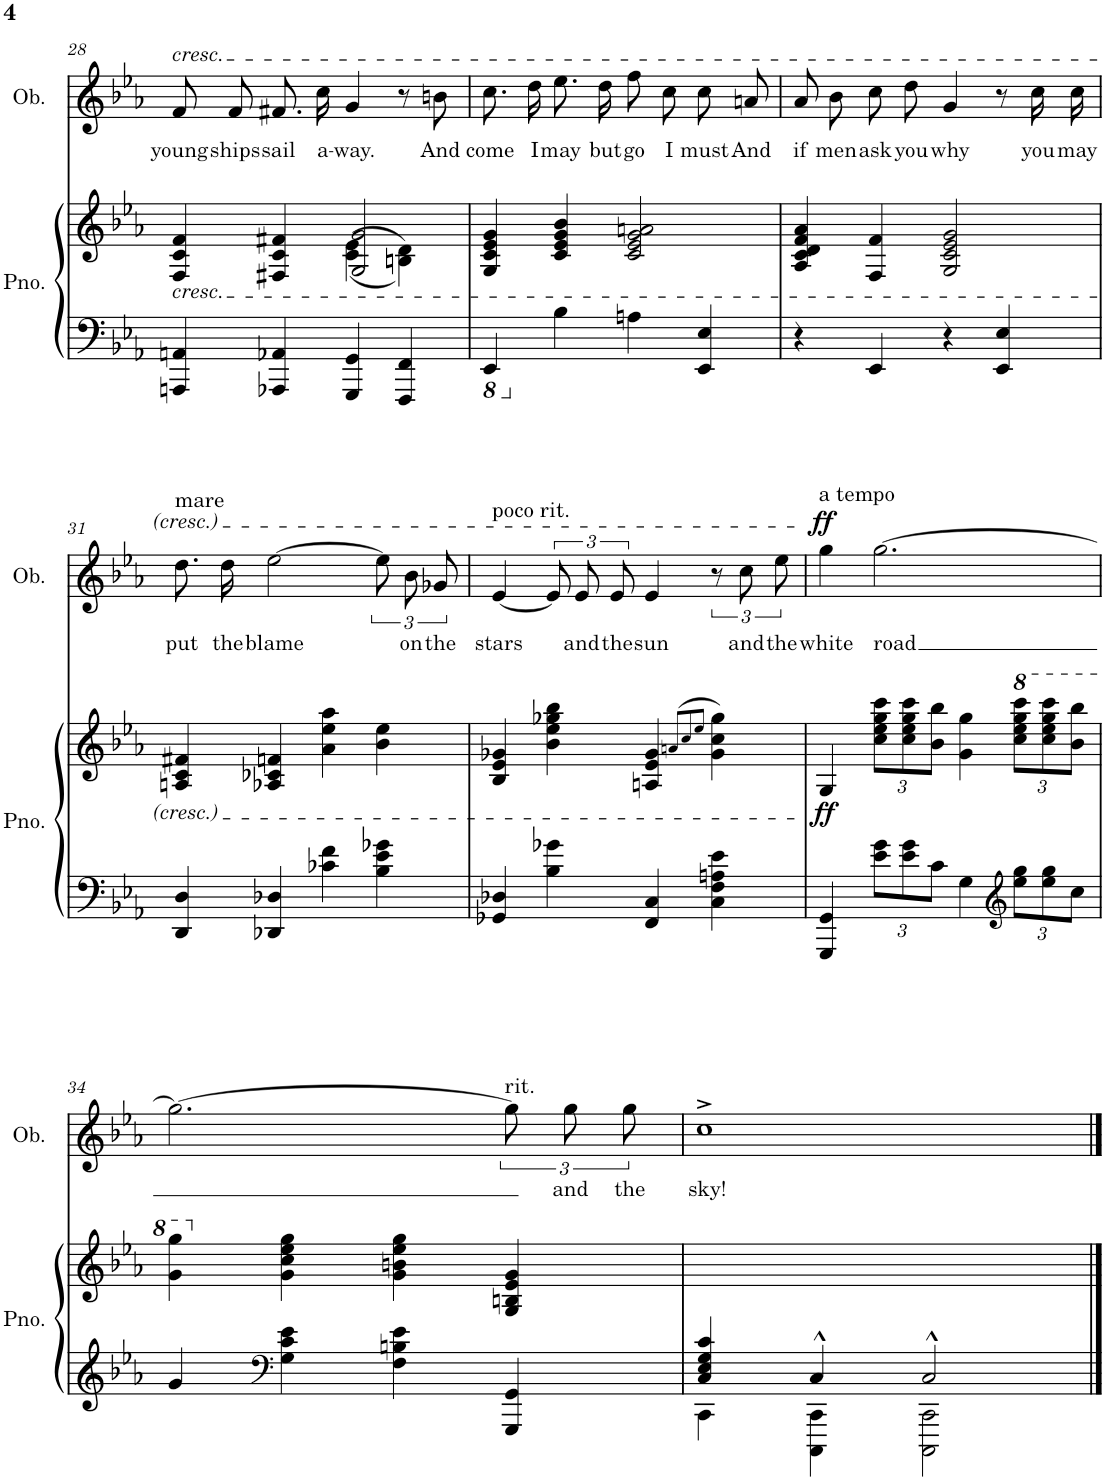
**kern	**kern	**dynam	**kern	**text	**dynam
*part2	*part2	*part2	*part1	*part1	*part1
*staff3	*staff2	*staff2/3	*staff1	*staff1	*staff1
*I"Piano	*	*	*I"Oboe	*	*
*I'Pno.	*	*	*I'Ob.	*	*
!!LO:PB:g=z
*clefF4	*clefG2	*	*clefG2	*	*
*k[b-e-a-]	*k[b-e-a-]	*	*k[b-e-a-]	*	*
*M4/4	*M4/4	*	*M4/4	*	*
*met(c)	*met(c)	*	*met(c)	*	*
=28	=28	=28	=28	=28	=28
*	*^	*	*	*	*
!	!	!	!	!LO:TX:a:i:t=cresc.	!	!
!	!LO:TX:b:i:t=cresc.	!	!	!	!	!
!	!	!	!	!	!LO:LY:b	!
4AAAn/ 4AAn/	4F/ 4c/ 4f/	2ryy	.	8f/L	young	.
!	!	!	!	!	!LO:LY:b	!
.	.	.	.	8f/J	ships	.
!	!	!	!	!	!LO:LY:b	!
4AAA-X/ 4AA-X/	4F#X/ 4c/ 4f#X/	.	.	8.f#X/L	sail	.
!	!	!	!	!	!LO:LY:b	!
.	.	.	.	16cc/Jk	a-	.
!	!	!	!	!	!LO:LY:b	!
4GGG/ 4GG/	2G/ 2g/	(>(4c\ 4e-\	.	4g/	-way.	.
4FFF/ 4FF/	.	4Bn\ 4d\))	.	8r	.	.
!	!	!	!	!	!LO:LY:b	!
.	.	.	.	8bn\	And	.
*	*v	*v	*	*	*	*
=29	=29	=29	=29	=29	=29
*8ba	*	*	*	*	*
!	!	!	!	!LO:LY:b	!
4EEE-/	4G/ 4c/ 4e-/ 4g/	.	8.cc\L	come	.
!	!	!	!	!LO:LY:b	!
.	.	.	16dd\Jk	I	.
*X8ba	*	*	*	*	*
!	!	!	!	!LO:LY:b	!
4B-\	4c/ 4e-/ 4g/ 4b-/	.	8.ee-\L	may	.
!	!	!	!	!LO:LY:b	!
.	.	.	16dd\Jk	but	.
!	!	!	!	!LO:LY:b	!
4An\	2c/ 2e-/ 2g/ 2an/	.	8ff\L	go	.
!	!	!	!	!LO:LY:b	!
.	.	.	8cc\J	I	.
!	!	!	!	!LO:LY:b	!
4EE-/ 4E-/	.	.	8cc\L	must	.
!	!	!	!	!LO:LY:b	!
.	.	.	8an\J	And	.
=30	=30	=30	=30	=30	=30
!	!	!	!	!LO:LY:b	!
4r	4A-/ 4c/ 4d/ 4f/ 4a-/	.	8a-/L	if	.
!	!	!	!	!LO:LY:b	!
.	.	.	8b-/J	men	.
!	!	!	!	!LO:LY:b	!
4EE-/	4F/ 4f/	.	8cc\L	ask	.
!	!	!	!	!LO:LY:b	!
.	.	.	8dd\J	you	.
!	!	!	!	!LO:LY:b	!
4r	2G/ 2c/ 2e-/ 2g/	.	4g/	why	.
4EE-/ 4E-/	.	.	8r	.	.
!	!	!	!	!LO:LY:b	!
.	.	.	16cc\LL	you	.
!	!	!	!	!LO:LY:b	!
.	.	.	16cc\JJ	may	.
!!LO:LB:g=z
=31	=31	=31	=31	=31	=31
!	!	!	!LO:TX:a:t=mare	!	!
!	!	!	!	!LO:LY:b	!
4DD/ 4D/	4An/ 4c/ 4f#X/	.	8.dd\L	put	.
!	!	!	!	!LO:LY:b	!
.	.	.	16dd\Jk	the	.
!	!	!	!	!LO:LY:b	!
4DD-X/ 4D-X/	4A-X/ 4c-X/ 4fn/	.	[2ee-\	blame	.
4c-X\ 4f\	4a-\ 4ee-\ 4aa-\	.	.	.	.
4B-\ 4e-\ 4g-X\	4b-\ 4ee-\	.	12ee-\L]	.	.
!	!	!	!	!LO:LY:b	!
.	.	.	12b-\	on	.
!	!	!	!	!LO:LY:b	!
.	.	.	12g-X\J	the	.
=32	=32	=32	=32	=32	=32
!	!	!	!LO:TX:a:t=poco rit.	!	!
!	!	!	!	!LO:LY:b	!
4GG-X/ 4D-X/	4B-/ 4e-/ 4g-X/	.	[4e-/	stars	.
4B-\ 4g-X\	4b-\ 4ee-\ 4gg-X\ 4bb-\	.	12e-/L]	.	.
!	!	!	!	!LO:LY:b	!
.	.	.	12e-/	and	.
!	!	!	!	!LO:LY:b	!
.	.	.	12e-/J	the	.
!	!	!	!	!LO:LY:b	!
4FF/ 4C/	4An/ 4e-/ 4g-/	.	4e-/	sun	.
.	(>8qan/L	.	.	.	.
.	8qcc/)	.	.	.	.
.	8qee-/J	.	.	.	.
4C\ 4F\ 4An\ 4e-\	4g-\ 4cc\ 4gg-\	.	12r	.	.
!	!	!	!	!LO:LY:b	!
.	.	.	12cc\L	and	.
!	!	!	!	!LO:LY:b	!
.	.	.	12ee-\J	the	.
=33	=33	=33	=33	=33	=33
!	!	!	!LO:TX:a:t=a tempo	!	!
!	!	!LO:DY:b	!	!LO:LY:b	!LO:DY:a
4GGG/ 4GG/	4G/	ff	4gg\	white	ff
*Xbrackettup	*Xbrackettup	*	*	*	*
!	!	!	!	!LO:LY:b	!
12e-\ 12g\L	12cc\ 12ee-\ 12gg\ 12ccc\L	.	[2.gg\	road	.
12e-\ 12g\	12cc\ 12ee-\ 12gg\ 12ccc\	.	.	.	.
12c\J	12b-\ 12bb-\J	.	.	.	.
4G\	4g\ 4gg\	.	.	.	.
*clefG2	*	*	*	*	*
*	*8va	*	*	*	*
12ee-\ 12gg\L	12ccc\ 12eee-\ 12ggg\ 12cccc\L	.	.	.	.
12ee-\ 12gg\	12ccc\ 12eee-\ 12ggg\ 12cccc\	.	.	.	.
12cc\J	12bb-\ 12bbb-\J	.	.	.	.
!!LO:LB:g=z
=34	=34	=34	=34	=34	=34
4g/	4gg\ 4ggg\	.	2.gg\_	.	.
*clefF4	*	*	*	*	*
*	*X8va	*	*	*	*
4G\ 4c\ 4e-\	4g\ 4cc\ 4ee-\ 4gg\	.	.	.	.
4F\ 4Bn\ 4e-\	4g\ 4bn\ 4ee-\ 4gg\	.	.	.	.
!	!	!	!LO:TX:a:t=rit.	!	!
4GGG/ 4GG/	4G/ 4Bn/ 4e-/ 4g/	.	12gg\L]	.	.
!	!	!	!	!LO:LY:b	!
.	.	.	12gg\	and	.
!	!	!	!	!LO:LY:b	!
.	.	.	12gg\J	the	.
=35	=35	=35	=35	=35	=35
*^	*	*	*	*	*
!	!	!	!	!	!LO:LY:b	!
4C/ 4E-/ 4G/ 4c/	4CC\	1ryy	.	1cc^	sky!	.
4C^^/	4CCC\ 4CC\	.	.	.	.	.
2C^^/	2CCC\ 2CC\	.	.	.	.	.
*v	*v	*	*	*	*	*
==	==	==	==	==	==
*-	*-	*-	*-	*-	*-
